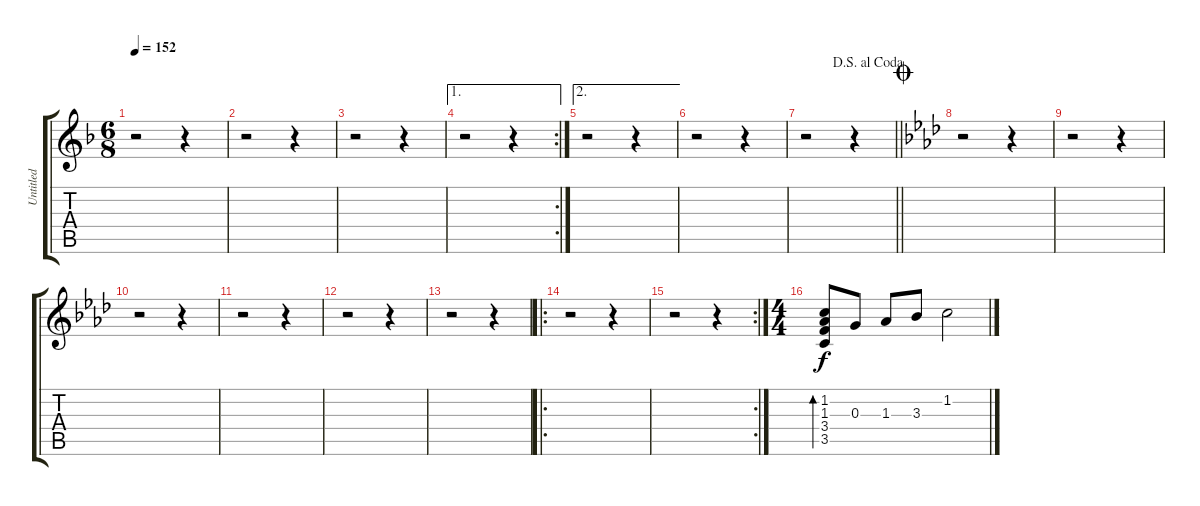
\track ("Untitled" "Untitled") {instrument electricguitarclean}
\staff {score tabs}
\tuning (E4 B3 G3 D3 A2 E2) {hide}
\ts (6 8)
\tempo 152
\clef g2
\ks f
r.2{dy f} r.4 |
r.2 r.4 |
r.2 r.4 |
\ae 1
\rc 2
r.2 r.4 |
\ae 2
r.2 r.4 |
r.2 r.4 |
\jump dalsegnoalcoda
\barLineRight lightlight
r.2 r.4 |
\jump coda
\ks ab
r.2 r.4 |
r.2 r.4 |
r.2 r.4 |
r.2 r.4 |
r.2 r.4 |
r.2 r.4 |
\ro
r.2 r.4 |
\rc 2
r.2 r.4 |
\ts (4 4)
(1.2 1.3 3.4 3.5).8{bd 30} 0.3.8 1.3.8 3.3.8 1.2.2
